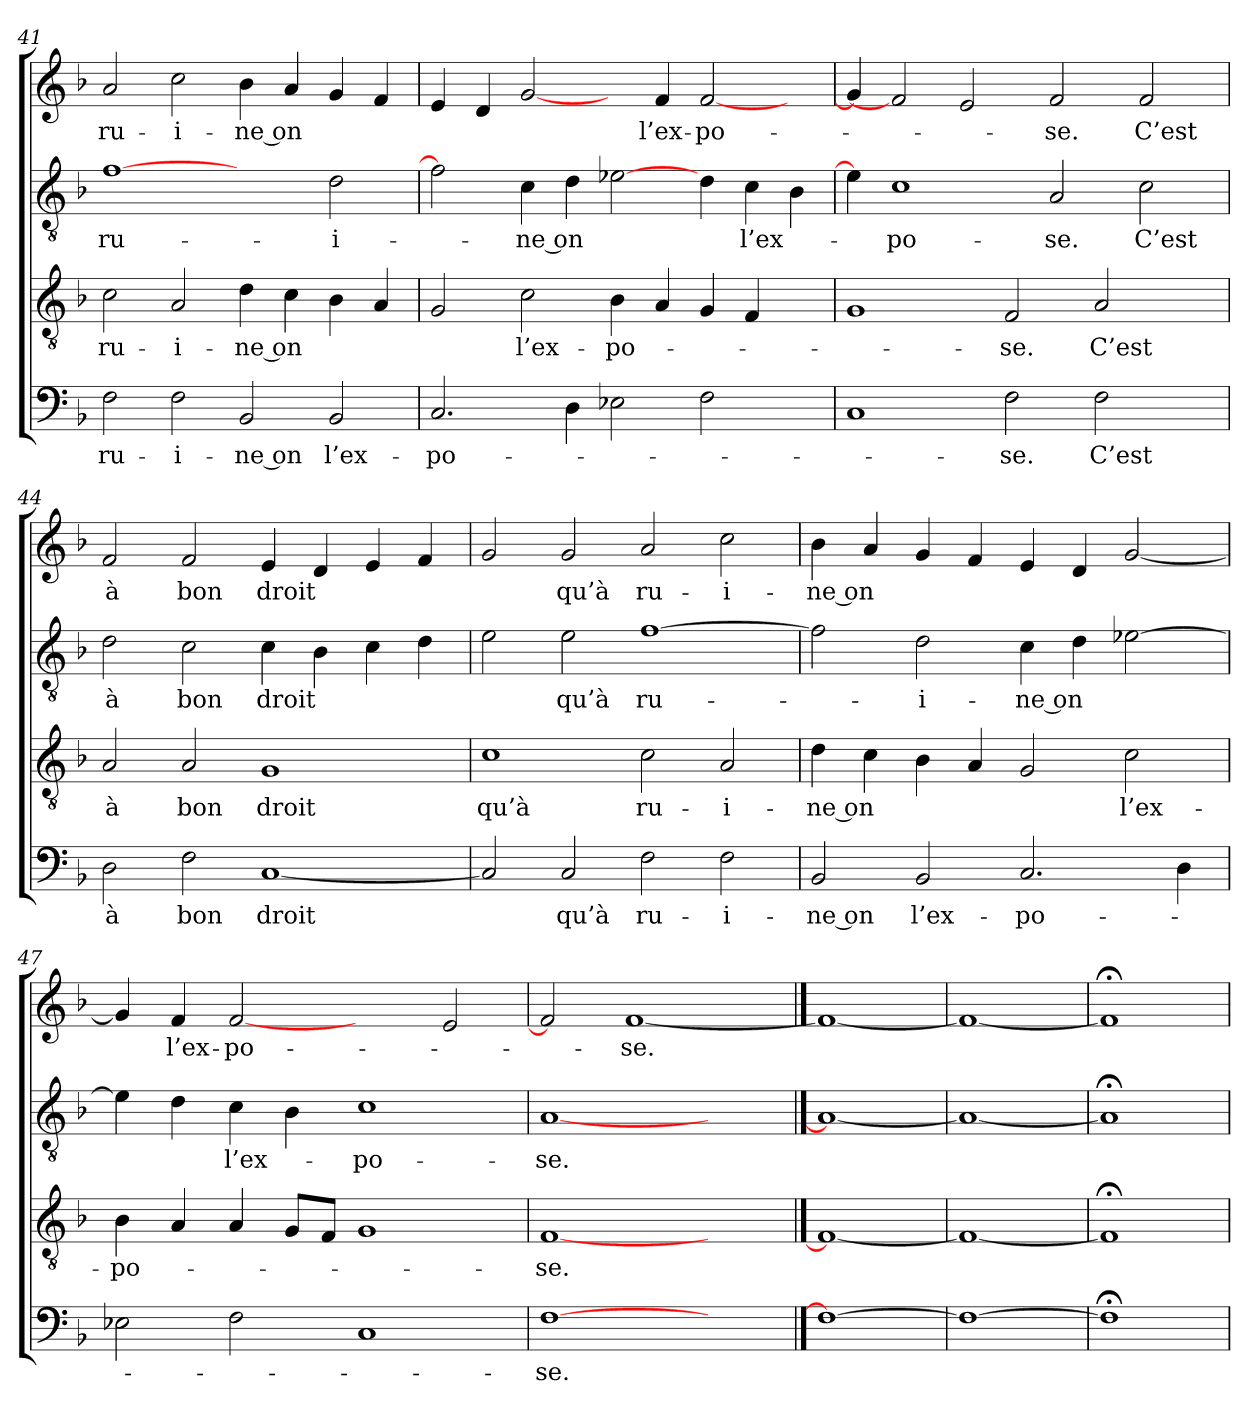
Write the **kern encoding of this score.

**kern	**text	**kern	**text	**kern	**text	**kern	**text
*part4	*part4	*part3	*part3	*part2	*part2	*part1	*part1
*staff4	*staff4	*staff3	*staff3	*staff2	*staff2	*staff1	*staff1
*clefF4	*	*clefGv2	*	*clefGv2	*	*clefG2	*
*k[b-]	*	*k[b-]	*	*k[b-]	*	*k[b-]	*
=41	=41	=41	=41	=41	=41	=41	=41
2F	ru-	2c	ru-	[1f	ru-	2a	ru-
2F	-i-	2A	-i-	.	.	2cc	-i-
2BB-	-ne on	4d	-ne on	2ryy	.	4b-	-ne on
.	.	4c	.	.	.	4a	.
2BB-	l’ex-	4B-	.	2d	-i-	4g	.
.	.	4A	.	.	.	4f	.
=42	=42	=42	=42	=42	=42	=42	=42
2.C	-po-	2G	.	2f]	.	4e	.
.	.	.	.	.	.	4d	.
.	.	2c	l’ex-	4c	-ne on	[2g	.
4D	.	.	.	4d	.	.	.
2E-X	.	4B-	-po-	[2e-X	.	4ryy	.
.	.	4A	.	.	.	4f	l’ex-
2F	.	4G	.	4d	.	[2f	-po-
.	.	4F	.	4c	l’ex-	.	.
4ryy	.	4ryy	.	4B-	.	4ryy	.
!!LO:LB:g=z
=43	=43	=43	=43	=43	=43	=43	=43
1C	.	1G	.	4e-]	.	4g]	.
.	.	.	.	1c	-po-	2f]	.
.	.	.	.	.	.	2e	.
2F	-se.	2F	-se.	.	.	.	.
.	.	.	.	2A	-se.	2f	-se.
2F	C’est	2A	C’est	.	.	.	.
.	.	.	.	2c	C’est	2f	C’est
4ryy	.	4ryy	.	.	.	.	.
=44	=44	=44	=44	=44	=44	=44	=44
2D	à	2A	à	2d	à	2f	à
2F	bon	2A	bon	2c	bon	2f	bon
[1C	droit	1G	droit	4c	droit	4e	droit
.	.	.	.	4B-	.	4d	.
.	.	.	.	4c	.	4e	.
.	.	.	.	4d	.	4f	.
=45	=45	=45	=45	=45	=45	=45	=45
2C]	.	1c	qu’à	2e	.	2g	.
2C	qu’à	.	.	2e	qu’à	2g	qu’à
2F	ru-	2c	ru-	[1f	ru-	2a	ru-
2F	-i-	2A	-i-	.	.	2cc	-i-
=46	=46	=46	=46	=46	=46	=46	=46
2BB-	-ne on	4d	-ne on	2f]	.	4b-	-ne on
.	.	4c	.	.	.	4a	.
2BB-	l’ex-	4B-	.	2d	-i-	4g	.
.	.	4A	.	.	.	4f	.
2.C	-po-	2G	.	4c	-ne on	4e	.
.	.	.	.	4d	.	4d	.
.	.	2c	l’ex-	[2e-X	.	[2g	.
4D	.	.	.	.	.	.	.
=47	=47	=47	=47	=47	=47	=47	=47
2E-X	.	4B-	-po-	4e-]	.	4g]	.
.	.	4A	.	4d	.	4f	l’ex-
2F	.	4A	.	4c	l’ex-	[2f	-po-
.	.	8GL	.	4B-	.	.	.
.	.	8FJ	.	.	.	.	.
1C	.	1G	.	1c	-po-	2ryy	.
.	.	.	.	.	.	2e	.
=48	=48	=48	=48	=48	=48	=48	=48
[1F	-se.	[1F	-se.	[1A	-se.	2f]	.
.	.	.	.	.	.	[1f	-se.
2ryy	.	2ryy	.	2ryy	.	.	.
==49	==49	==49	==49	==49	==49	==49	==49
1F_	.	1F_	.	1A_	.	1f_	.
=50	=50	=50	=50	=50	=50	=50	=50
1F_	.	1F_	.	1A_	.	1f_	.
=51	=51	=51	=51	=51	=51	=51	=51
1F;<]	.	1F;<]	.	1A;<]	.	1f;<]	.
=	=	=	=	=	=	=	=
*-	*-	*-	*-	*-	*-	*-	*-
